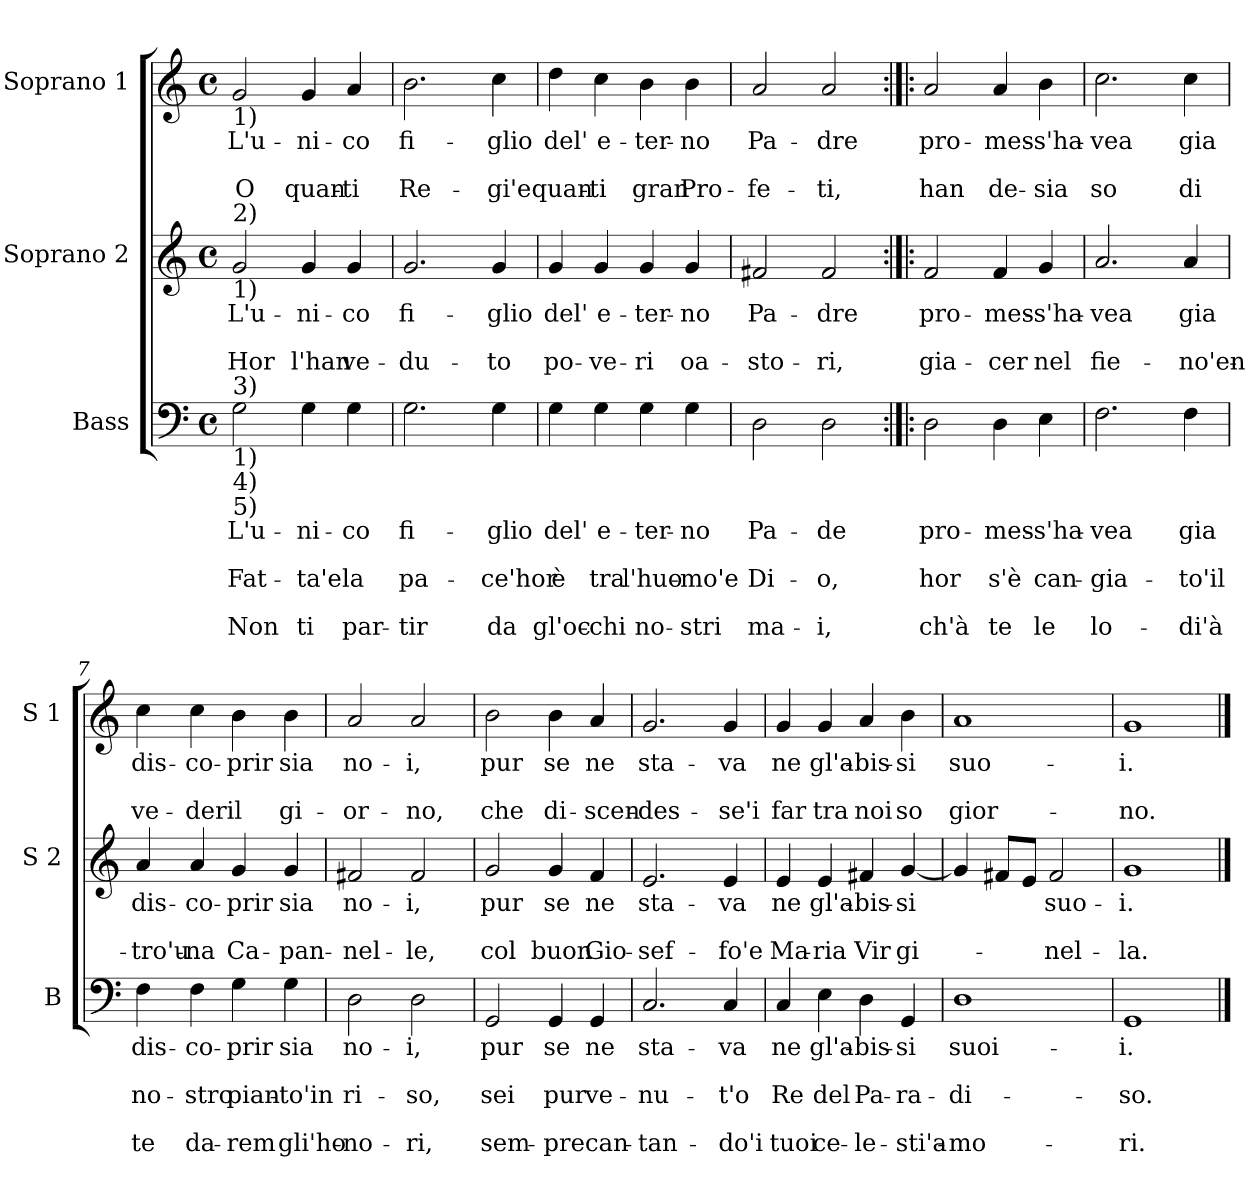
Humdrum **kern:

**kern	**text	**text	**text	**text	**text	**kern	**text	**text	**text	**kern	**text	**text	**text
*part3	*part3	*part3	*part3	*part3	*part3	*part2	*part2	*part2	*part2	*part1	*part1	*part1	*part1
*staff3	*staff3	*staff3	*staff3	*staff3	*staff3	*staff2	*staff2	*staff2	*staff2	*staff1	*staff1	*staff1	*staff1
*I"Bass	*	*	*	*	*	*I"Soprano 2	*	*	*	*I"Soprano 1	*	*	*
*I'B	*	*	*	*	*	*I'S 2	*	*	*	*I'S 1	*	*	*
*clefF4	*	*	*	*	*	*clefG2	*	*	*	*clefG2	*	*	*
*k[]	*	*	*	*	*	*k[]	*	*	*	*k[]	*	*	*
*C:	*	*	*	*	*	*C:	*	*	*	*C:	*	*	*
*M4/4	*	*	*	*	*	*M4/4	*	*	*	*M4/4	*	*	*
*met(c)	*	*	*	*	*	*met(c)	*	*	*	*met(c)	*	*	*
=1	=1	=1	=1	=1	=1	=1	=1	=1	=1	=1	=1	=1	=1
!	!	!	!	!	!	!	!	!	!	!LO:TX:b:t=1)	!	!	!
!	!	!	!	!	!	!LO:TX:a:t=2)	!	!	!	!	!	!	!
!	!	!	!	!	!	!LO:TX:b:t=1)	!	!	!	!	!	!	!
!LO:TX:a:t=3)	!	!	!	!	!	!	!	!	!	!	!	!	!
!LO:TX:b:t=1)	!	!	!	!	!	!	!	!	!	!	!	!	!
!LO:TX:b:t=4)	!	!	!	!	!	!	!	!	!	!	!	!	!
!LO:TX:b:t=5)	!	!	!	!	!	!	!	!	!	!	!	!	!
!	!LO:LY:b	!	!LO:LY:b	!	!LO:LY:b	!	!LO:LY:b	!	!LO:LY:b	!	!LO:LY:b	!	!LO:LY:b
2G\	L'u-	.	Fat-	.	Non	2g/	L'u-	.	Hor	2g/	L'u-	.	O
!	!LO:LY:b	!	!LO:LY:b	!	!LO:LY:b	!	!LO:LY:b	!	!LO:LY:b	!	!LO:LY:b	!	!LO:LY:b
4G\	-ni-	.	-ta'e	.	ti	4g/	-ni-	.	l'han	4g/	-ni-	.	quan-
!	!LO:LY:b	!	!LO:LY:b	!	!LO:LY:b	!	!LO:LY:b	!	!LO:LY:b	!	!LO:LY:b	!	!LO:LY:b
4G\	-co	.	la	.	par-	4g/	-co	.	ve-	4a/	-co	.	-ti
=2	=2	=2	=2	=2	=2	=2	=2	=2	=2	=2	=2	=2	=2
!	!LO:LY:b	!	!LO:LY:b	!	!LO:LY:b	!	!LO:LY:b	!	!LO:LY:b	!	!LO:LY:b	!	!LO:LY:b
2.G\	fi-	.	pa-	.	-tir	2.g/	fi-	.	-du-	2.b\	fi-	.	Re-
!	!LO:LY:b	!	!LO:LY:b	!	!LO:LY:b	!	!LO:LY:b	!	!LO:LY:b	!	!LO:LY:b	!	!LO:LY:b
4G\	-glio	.	-ce'hor	.	da	4g/	-glio	.	-to	4cc\	-glio	.	-gi'e
=3	=3	=3	=3	=3	=3	=3	=3	=3	=3	=3	=3	=3	=3
!	!LO:LY:b	!	!LO:LY:b	!	!LO:LY:b	!	!LO:LY:b	!	!LO:LY:b	!	!LO:LY:b	!	!LO:LY:b
4G\	del'	.	è	.	gl'oc-	4g/	del'	.	po-	4dd\	del'	.	quan-
!	!LO:LY:b	!	!LO:LY:b	!	!LO:LY:b	!	!LO:LY:b	!	!LO:LY:b	!	!LO:LY:b	!	!LO:LY:b
4G\	e-	.	tra	.	-chi	4g/	e-	.	-ve-	4cc\	e-	.	-ti
!	!LO:LY:b	!	!LO:LY:b	!	!LO:LY:b	!	!LO:LY:b	!	!LO:LY:b	!	!LO:LY:b	!	!LO:LY:b
4G\	-ter-	.	l'huo-	.	no-	4g/	-ter-	.	-ri	4b\	-ter-	.	gran
!	!LO:LY:b	!	!LO:LY:b	!	!LO:LY:b	!	!LO:LY:b	!	!LO:LY:b	!	!LO:LY:b	!	!LO:LY:b
4G\	-no	.	-mo'e	.	-stri	4g/	-no	.	oa-	4b\	-no	.	Pro-
=4	=4	=4	=4	=4	=4	=4	=4	=4	=4	=4	=4	=4	=4
!	!LO:LY:b	!	!LO:LY:b	!	!LO:LY:b	!	!LO:LY:b	!	!LO:LY:b	!	!LO:LY:b	!	!LO:LY:b
2D\	Pa-	.	Di-	.	ma-	2f#X/	Pa-	.	-sto-	2a/	Pa-	.	-fe-
!	!LO:LY:b	!	!LO:LY:b	!	!LO:LY:b	!	!LO:LY:b	!	!LO:LY:b	!	!LO:LY:b	!	!LO:LY:b
2D\	-de	.	-o,	.	-i,	2f#/	-dre	.	-ri,	2a/	-dre	.	-ti,
!!LO:LB:g=z
=5:|!|:	=5:|!|:	=5:|!|:	=5:|!|:	=5:|!|:	=5:|!|:	=5:|!|:	=5:|!|:	=5:|!|:	=5:|!|:	=5:|!|:	=5:|!|:	=5:|!|:	=5:|!|:
!	!LO:LY:b	!	!LO:LY:b	!	!LO:LY:b	!	!LO:LY:b	!	!LO:LY:b	!	!LO:LY:b	!	!LO:LY:b
2D\	pro-	.	hor	.	ch'à	2f/	pro-	.	gia-	2a/	pro-	.	han
!	!LO:LY:b	!	!LO:LY:b	!	!LO:LY:b	!	!LO:LY:b	!	!LO:LY:b	!	!LO:LY:b	!	!LO:LY:b
4D\	-mes-	.	s'è	.	te	4f/	-mes-	.	-cer	4a/	-mes-	.	de-
!	!LO:LY:b	!	!LO:LY:b	!	!LO:LY:b	!	!LO:LY:b	!	!LO:LY:b	!	!LO:LY:b	!	!LO:LY:b
4E\	-s'ha-	.	can-	.	le	4g/	-s'ha-	.	nel	4b\	-s'ha-	.	-sia
=6	=6	=6	=6	=6	=6	=6	=6	=6	=6	=6	=6	=6	=6
!	!LO:LY:b	!	!LO:LY:b	!	!LO:LY:b	!	!LO:LY:b	!	!LO:LY:b	!	!LO:LY:b	!	!LO:LY:b
2.F\	-vea	.	-gia-	.	lo-	2.a/	-vea	.	fie-	2.cc\	-vea	.	so
!	!LO:LY:b	!	!LO:LY:b	!	!LO:LY:b	!	!LO:LY:b	!	!LO:LY:b	!	!LO:LY:b	!	!LO:LY:b
4F\	gia	.	-to'il	.	-di'à	4a/	gia	.	-no'en-	4cc\	gia	.	di
=7	=7	=7	=7	=7	=7	=7	=7	=7	=7	=7	=7	=7	=7
!	!LO:LY:b	!	!LO:LY:b	!	!LO:LY:b	!	!LO:LY:b	!	!LO:LY:b	!	!LO:LY:b	!	!LO:LY:b
4F\	dis-	.	no-	.	te	4a/	dis-	.	-tro'u-	4cc\	dis-	.	ve-
!	!LO:LY:b	!	!LO:LY:b	!	!LO:LY:b	!	!LO:LY:b	!	!LO:LY:b	!	!LO:LY:b	!	!LO:LY:b
4F\	-co-	.	-stro	.	da-	4a/	-co-	.	-na	4cc\	-co-	.	-der
!	!LO:LY:b	!	!LO:LY:b	!	!LO:LY:b	!	!LO:LY:b	!	!LO:LY:b	!	!LO:LY:b	!	!LO:LY:b
4G\	-prir	.	pian-	.	-rem	4g/	-prir	.	Ca-	4b\	-prir	.	il
!	!LO:LY:b	!	!LO:LY:b	!	!LO:LY:b	!	!LO:LY:b	!	!LO:LY:b	!	!LO:LY:b	!	!LO:LY:b
4G\	sia	.	-to'in	.	gli'ho-	4g/	sia	.	-pan-	4b\	sia	.	gi-
=8	=8	=8	=8	=8	=8	=8	=8	=8	=8	=8	=8	=8	=8
!	!LO:LY:b	!	!LO:LY:b	!	!LO:LY:b	!	!LO:LY:b	!	!LO:LY:b	!	!LO:LY:b	!	!LO:LY:b
2D\	no-	.	ri-	.	-no-	2f#X/	no-	.	-nel-	2a/	no-	.	-or-
!	!LO:LY:b	!	!LO:LY:b	!	!LO:LY:b	!	!LO:LY:b	!	!LO:LY:b	!	!LO:LY:b	!	!LO:LY:b
2D\	-i,	.	-so,	.	-ri,	2f#/	-i,	.	-le,	2a/	-i,	.	-no,
!!LO:PB:g=z
=9	=9	=9	=9	=9	=9	=9	=9	=9	=9	=9	=9	=9	=9
!	!LO:LY:b	!	!LO:LY:b	!	!LO:LY:b	!	!LO:LY:b	!	!LO:LY:b	!	!LO:LY:b	!	!LO:LY:b
2GG/	pur	.	sei	.	sem-	2g/	pur	.	col	2b\	pur	.	che
!	!LO:LY:b	!	!LO:LY:b	!	!LO:LY:b	!	!LO:LY:b	!	!LO:LY:b	!	!LO:LY:b	!	!LO:LY:b
4GG/	se	.	pur	.	-pre	4g/	se	.	buon	4b\	se	.	di-
!	!LO:LY:b	!	!LO:LY:b	!	!LO:LY:b	!	!LO:LY:b	!	!LO:LY:b	!	!LO:LY:b	!	!LO:LY:b
4GG/	ne	.	ve-	.	can-	4f/	ne	.	Gio-	4a/	ne	.	-scen-
=10	=10	=10	=10	=10	=10	=10	=10	=10	=10	=10	=10	=10	=10
!	!LO:LY:b	!	!LO:LY:b	!	!LO:LY:b	!	!LO:LY:b	!	!LO:LY:b	!	!LO:LY:b	!	!LO:LY:b
2.C/	sta-	.	-nu-	.	-tan-	2.e/	sta-	.	-sef-	2.g/	sta-	.	-des-
!	!LO:LY:b	!	!LO:LY:b	!	!LO:LY:b	!	!LO:LY:b	!	!LO:LY:b	!	!LO:LY:b	!	!LO:LY:b
4C/	-va	.	-t'o	.	-do'i	4e/	-va	.	-fo'e	4g/	-va	.	-se'i
=11	=11	=11	=11	=11	=11	=11	=11	=11	=11	=11	=11	=11	=11
!	!LO:LY:b	!	!LO:LY:b	!	!LO:LY:b	!	!LO:LY:b	!	!LO:LY:b	!	!LO:LY:b	!	!LO:LY:b
4C/	ne	.	Re	.	tuoi	4e/	ne	.	Ma-	4g/	ne	.	far
!	!LO:LY:b	!	!LO:LY:b	!	!LO:LY:b	!	!LO:LY:b	!	!LO:LY:b	!	!LO:LY:b	!	!LO:LY:b
4E\	gl'a-	.	del	.	ce-	4e/	gl'a-	.	-ria	4g/	gl'a-	.	tra
!	!LO:LY:b	!	!LO:LY:b	!	!LO:LY:b	!	!LO:LY:b	!	!LO:LY:b	!	!LO:LY:b	!	!LO:LY:b
4D\	-bis-	.	Pa-	.	-le-	4f#X/	-bis-	.	Vir	4a/	-bis-	.	noi
!	!LO:LY:b	!	!LO:LY:b	!	!LO:LY:b	!	!LO:LY:b	!	!LO:LY:b	!	!LO:LY:b	!	!LO:LY:b
4GG/	-si	.	-ra-	.	-sti'a-	[4g/	-si	.	gi-	4b\	-si	.	so
=12	=12	=12	=12	=12	=12	=12	=12	=12	=12	=12	=12	=12	=12
!	!LO:LY:b	!	!LO:LY:b	!	!LO:LY:b	!	!	!	!	!	!LO:LY:b	!	!LO:LY:b
1D	suoi-	.	-di-	.	-mo-	4g/]	.	.	.	1a	suo-	.	gior-
.	.	.	.	.	.	8f#X/L	.	.	.	.	.	.	.
.	.	.	.	.	.	8e/J	.	.	.	.	.	.	.
!	!	!	!	!	!	!	!LO:LY:b	!	!LO:LY:b	!	!	!	!
.	.	.	.	.	.	2f#/	suo-	.	-nel-	.	.	.	.
=13	=13	=13	=13	=13	=13	=13	=13	=13	=13	=13	=13	=13	=13
!	!LO:LY:b	!	!LO:LY:b	!	!LO:LY:b	!	!LO:LY:b	!	!LO:LY:b	!	!LO:LY:b	!	!LO:LY:b
1GG	-i.	.	-so.	.	-ri.	1g	-i.	.	-la.	1g	-i.	.	-no.
==	==	==	==	==	==	==	==	==	==	==	==	==	==
*-	*-	*-	*-	*-	*-	*-	*-	*-	*-	*-	*-	*-	*-
